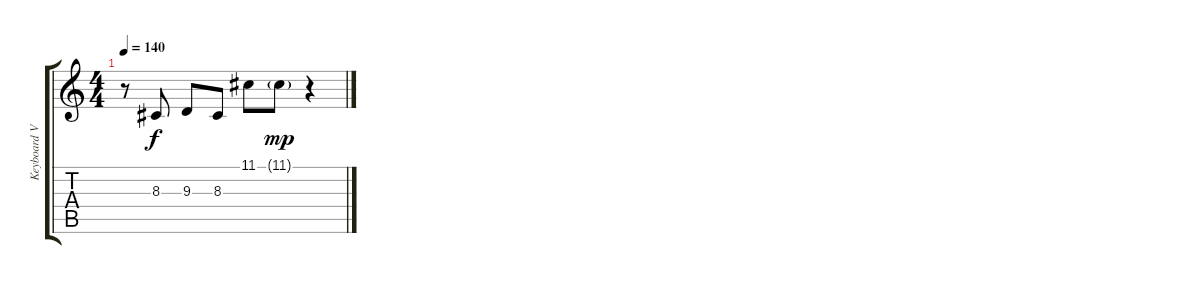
\track ("Keyboard V" "Keyboard V") {instrument lead1square}
\staff {score tabs}
\tuning (D4 A3 F3 C3 G2 C2) {hide}
\ts (4 4)
\tempo 140
\clef g2
\ks c
r.8{dy mp} 8.3.8{dy f} 9.3.8 8.3.8 11.1.8 11.1{g}.8{dy mp} r.4
